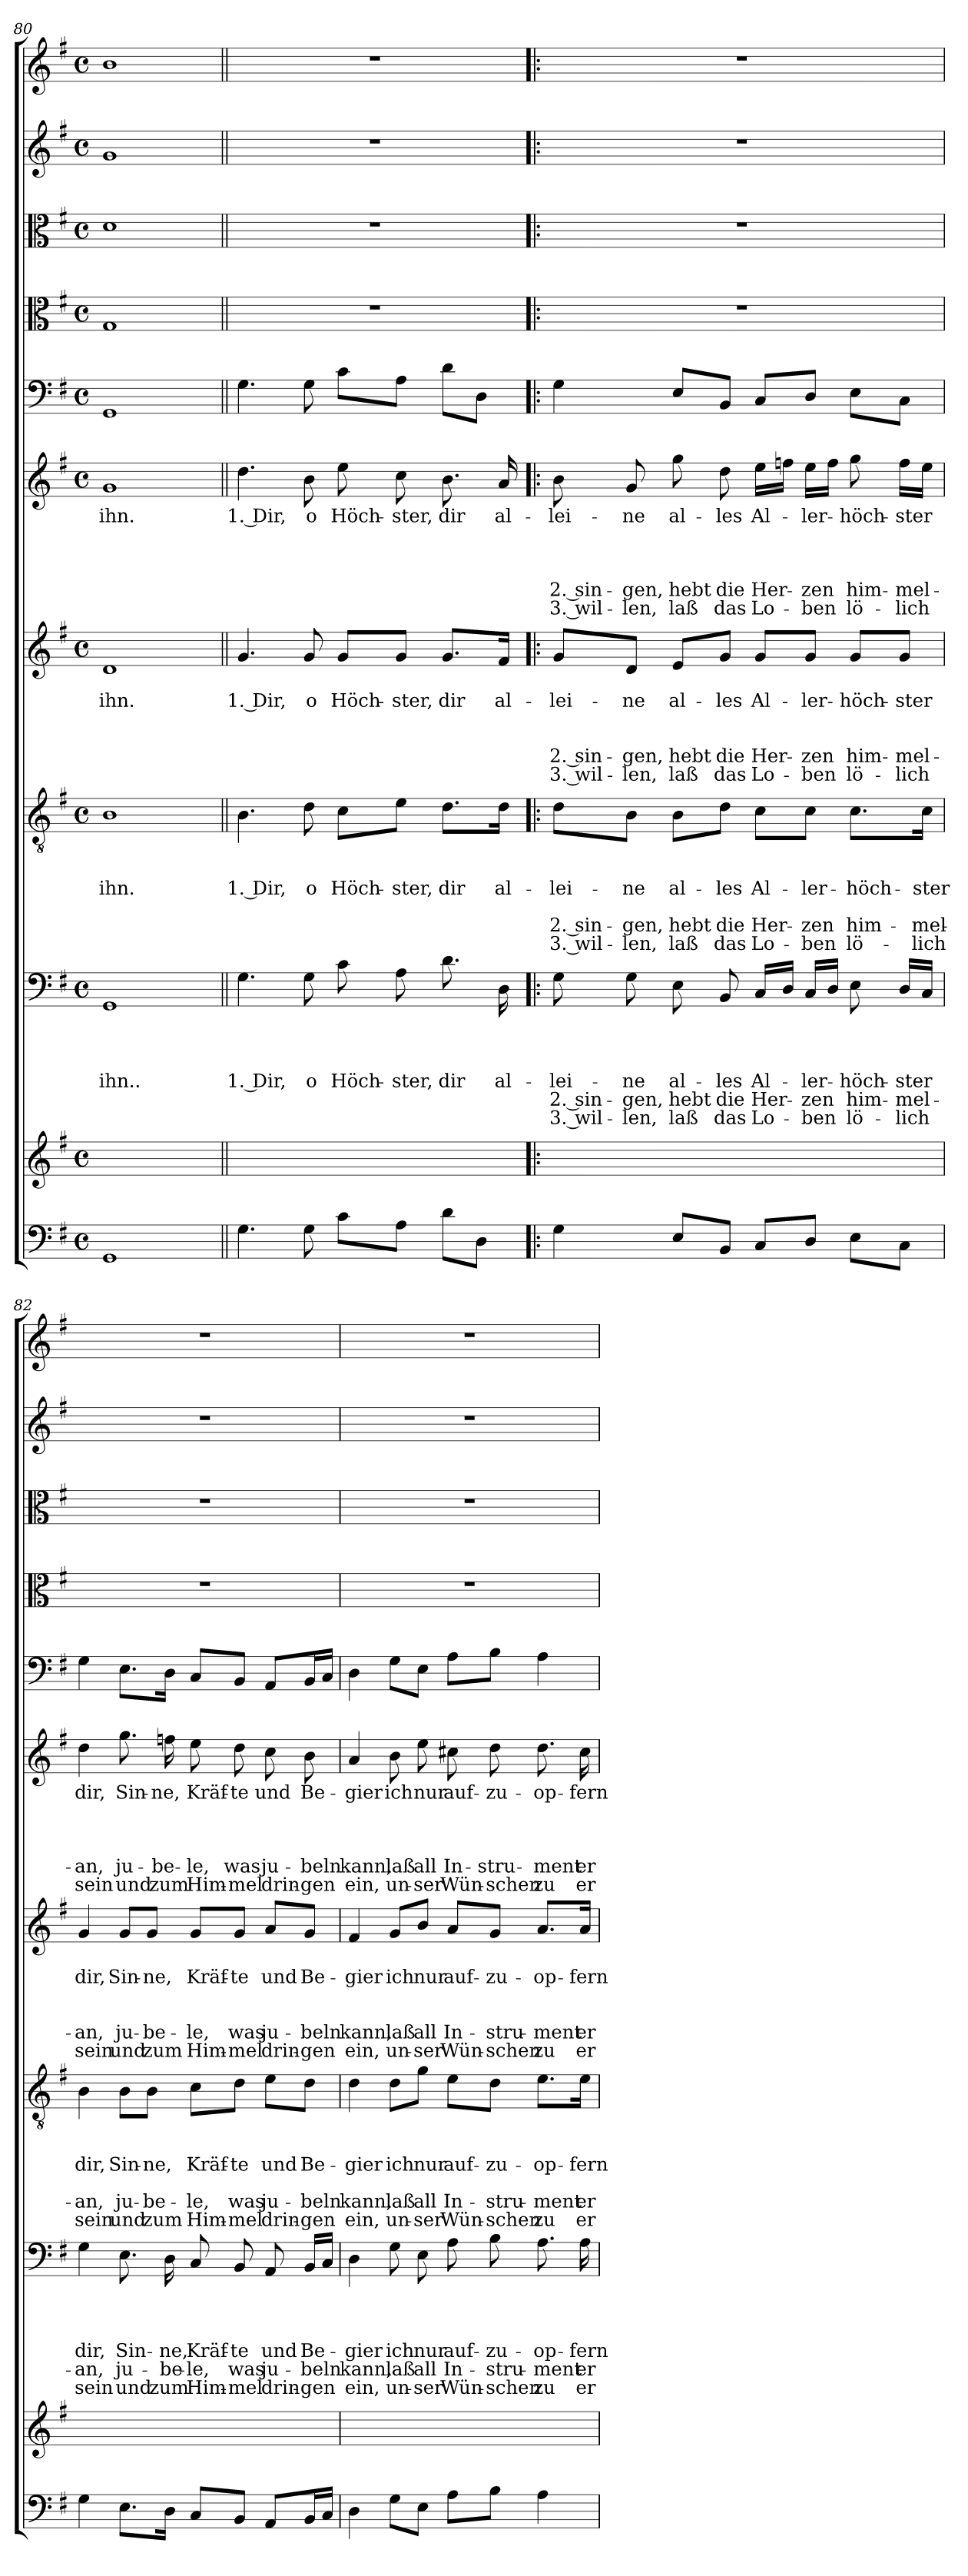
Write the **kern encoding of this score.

**kern	**kern	**kern	**text	**text	**text	**text	**text	**text	**kern	**text	**text	**text	**text	**text	**text	**kern	**text	**text	**text	**text	**text	**text	**kern	**text	**text	**text	**text	**text	**text	**kern	**kern	**kern	**kern	**kern
*part11	*part10	*part9	*part9	*part9	*part9	*part9	*part9	*part9	*part8	*part8	*part8	*part8	*part8	*part8	*part8	*part7	*part7	*part7	*part7	*part7	*part7	*part7	*part6	*part6	*part6	*part6	*part6	*part6	*part6	*part5	*part4	*part3	*part2	*part1
*staff11	*staff10	*staff9	*staff9	*staff9	*staff9	*staff9	*staff9	*staff9	*staff8	*staff8	*staff8	*staff8	*staff8	*staff8	*staff8	*staff7	*staff7	*staff7	*staff7	*staff7	*staff7	*staff7	*staff6	*staff6	*staff6	*staff6	*staff6	*staff6	*staff6	*staff5	*staff4	*staff3	*staff2	*staff1
*clefF4	*clefG2	*clefF4	*	*	*	*	*	*	*clefGv2	*	*	*	*	*	*	*clefG2	*	*	*	*	*	*	*clefG2	*	*	*	*	*	*	*clefF4	*clefC3	*clefC3	*clefG2	*clefG2
*k[f#]	*k[f#]	*k[f#]	*	*	*	*	*	*	*k[f#]	*	*	*	*	*	*	*k[f#]	*	*	*	*	*	*	*k[f#]	*	*	*	*	*	*	*k[f#]	*k[f#]	*k[f#]	*k[f#]	*k[f#]
*G:	*G:	*G:	*	*	*	*	*	*	*G:	*	*	*	*	*	*	*G:	*	*	*	*	*	*	*G:	*	*	*	*	*	*	*G:	*G:	*G:	*G:	*G:
*M4/4	*M4/4	*M4/4	*	*	*	*	*	*	*M4/4	*	*	*	*	*	*	*M4/4	*	*	*	*	*	*	*M4/4	*	*	*	*	*	*	*M4/4	*M4/4	*M4/4	*M4/4	*M4/4
*met(c)	*met(c)	*met(c)	*	*	*	*	*	*	*met(c)	*	*	*	*	*	*	*met(c)	*	*	*	*	*	*	*met(c)	*	*	*	*	*	*	*met(c)	*met(c)	*met(c)	*met(c)	*met(c)
=80	=80	=80	=80	=80	=80	=80	=80	=80	=80	=80	=80	=80	=80	=80	=80	=80	=80	=80	=80	=80	=80	=80	=80	=80	=80	=80	=80	=80	=80	=80	=80	=80	=80	=80
!	!	!	!	!	!	!LO:LY:b	!	!	!	!	!	!LO:LY:b	!	!	!	!	!	!LO:LY:b	!	!	!	!	!	!LO:LY:b	!	!	!	!	!	!	!	!	!	!
1GG	1ryy	1GG	.	.	.	ihn..	.	.	1B	.	.	ihn.	.	.	.	1d	.	ihn.	.	.	.	.	1g	ihn.	.	.	.	.	.	1GG	1G	1d	1g	1b
!!LO:PB:g=z
=80X2||	=80X2||	=80X2||	=80X2||	=80X2||	=80X2||	=80X2||	=80X2||	=80X2||	=80X2||	=80X2||	=80X2||	=80X2||	=80X2||	=80X2||	=80X2||	=80X2||	=80X2||	=80X2||	=80X2||	=80X2||	=80X2||	=80X2||	=80X2||	=80X2||	=80X2||	=80X2||	=80X2||	=80X2||	=80X2||	=80X2||	=80X2||	=80X2||	=80X2||	=80X2||
!	!	!	!	!	!	!LO:LY:b	!	!	!	!	!	!LO:LY:b	!	!	!	!	!	!LO:LY:b	!	!	!	!	!	!LO:LY:b	!	!	!	!	!	!	!	!	!	!
4.G\	1ryy	4.G\	.	.	.	1. Dir,	.	.	4.B\	.	.	1. Dir,	.	.	.	4.g/	.	1. Dir,	.	.	.	.	4.dd\	1. Dir,	.	.	.	.	.	4.G\	1r	1r	1r	1r
!	!	!	!	!	!	!LO:LY:b	!	!	!	!	!	!LO:LY:b	!	!	!	!	!	!LO:LY:b	!	!	!	!	!	!LO:LY:b	!	!	!	!	!	!	!	!	!	!
8G\	.	8G\	.	.	.	o	.	.	8d\	.	.	o	.	.	.	8g/	.	o	.	.	.	.	8b\	o	.	.	.	.	.	8G\	.	.	.	.
!	!	!	!	!	!	!LO:LY:b	!	!	!	!	!	!LO:LY:b	!	!	!	!	!	!LO:LY:b	!	!	!	!	!	!LO:LY:b	!	!	!	!	!	!	!	!	!	!
8c\L	.	8c\	.	.	.	Höch-	.	.	8c\L	.	.	Höch-	.	.	.	8g/L	.	Höch-	.	.	.	.	8ee\	Höch-	.	.	.	.	.	8c\L	.	.	.	.
!	!	!	!	!	!	!LO:LY:b	!	!	!	!	!	!LO:LY:b	!	!	!	!	!	!LO:LY:b	!	!	!	!	!	!LO:LY:b	!	!	!	!	!	!	!	!	!	!
8A\J	.	8A\	.	.	.	-ster,	.	.	8e\J	.	.	-ster,	.	.	.	8g/J	.	-ster,	.	.	.	.	8cc\	-ster,	.	.	.	.	.	8A\J	.	.	.	.
!	!	!	!	!	!	!LO:LY:b	!	!	!	!	!	!LO:LY:b	!	!	!	!	!	!LO:LY:b	!	!	!	!	!	!LO:LY:b	!	!	!	!	!	!	!	!	!	!
8d\L	.	8.d\	.	.	.	dir	.	.	8.d\L	.	.	dir	.	.	.	8.g/L	.	dir	.	.	.	.	8.b\	dir	.	.	.	.	.	8d\L	.	.	.	.
8D\J	.	.	.	.	.	.	.	.	.	.	.	.	.	.	.	.	.	.	.	.	.	.	.	.	.	.	.	.	.	8D\J	.	.	.	.
!	!	!	!	!	!	!LO:LY:b	!	!	!	!	!	!LO:LY:b	!	!	!	!	!	!LO:LY:b	!	!	!	!	!	!LO:LY:b	!	!	!	!	!	!	!	!	!	!
.	.	16D\	.	.	.	al-	.	.	16d\Jk	.	.	al-	.	.	.	16f#/Jk	.	al-	.	.	.	.	16a/	al-	.	.	.	.	.	.	.	.	.	.
=81!|:	=81!|:	=81!|:	=81!|:	=81!|:	=81!|:	=81!|:	=81!|:	=81!|:	=81!|:	=81!|:	=81!|:	=81!|:	=81!|:	=81!|:	=81!|:	=81!|:	=81!|:	=81!|:	=81!|:	=81!|:	=81!|:	=81!|:	=81!|:	=81!|:	=81!|:	=81!|:	=81!|:	=81!|:	=81!|:	=81!|:	=81!|:	=81!|:	=81!|:	=81!|:
!	!	!	!	!	!	!LO:LY:b	!LO:LY:b	!LO:LY:b	!	!	!	!LO:LY:b	!	!LO:LY:b	!LO:LY:b	!	!	!LO:LY:b	!	!	!LO:LY:b	!LO:LY:b	!	!LO:LY:b	!	!	!	!LO:LY:b	!LO:LY:b	!	!	!	!	!
4G\	1ryy	8G\	.	.	.	-lei-	2. sin-	3. wil-	8d\L	.	.	-lei-	.	2. sin-	3. wil-	8g/L	.	-lei-	.	.	2. sin-	3. wil-	8b\	-lei-	.	.	.	2. sin-	3. wil-	4G\	1r	1r	1r	1r
!	!	!	!	!	!	!LO:LY:b	!LO:LY:b	!LO:LY:b	!	!	!	!LO:LY:b	!	!LO:LY:b	!LO:LY:b	!	!	!LO:LY:b	!	!	!LO:LY:b	!LO:LY:b	!	!LO:LY:b	!	!	!	!LO:LY:b	!LO:LY:b	!	!	!	!	!
.	.	8G\	.	.	.	-ne	-gen,	-len,	8B\J	.	.	-ne	.	-gen,	-len,	8d/J	.	-ne	.	.	-gen,	-len,	8g/	-ne	.	.	.	-gen,	-len,	.	.	.	.	.
!	!	!	!	!	!	!LO:LY:b	!LO:LY:b	!LO:LY:b	!	!	!	!LO:LY:b	!	!LO:LY:b	!LO:LY:b	!	!	!LO:LY:b	!	!	!LO:LY:b	!LO:LY:b	!	!LO:LY:b	!	!	!	!LO:LY:b	!LO:LY:b	!	!	!	!	!
8E/L	.	8E\	.	.	.	al-	hebt	laß	8B\L	.	.	al-	.	hebt	laß	8e/L	.	al-	.	.	hebt	laß	8gg\	al-	.	.	.	hebt	laß	8E/L	.	.	.	.
!	!	!	!	!	!	!LO:LY:b	!LO:LY:b	!LO:LY:b	!	!	!	!LO:LY:b	!	!LO:LY:b	!LO:LY:b	!	!	!LO:LY:b	!	!	!LO:LY:b	!LO:LY:b	!	!LO:LY:b	!	!	!	!LO:LY:b	!LO:LY:b	!	!	!	!	!
8BB/J	.	8BB/	.	.	.	-les	die	das	8d\J	.	.	-les	.	die	das	8g/J	.	-les	.	.	die	das	8dd\	-les	.	.	.	die	das	8BB/J	.	.	.	.
!	!	!	!	!	!	!LO:LY:b	!LO:LY:b	!LO:LY:b	!	!	!	!LO:LY:b	!	!LO:LY:b	!LO:LY:b	!	!	!LO:LY:b	!	!	!LO:LY:b	!LO:LY:b	!	!LO:LY:b	!	!	!	!LO:LY:b	!LO:LY:b	!	!	!	!	!
8C/L	.	16C/LL	.	.	.	Al-	Her-	Lo-	8c\L	.	.	Al-	.	Her-	Lo-	8g/L	.	Al-	.	.	Her-	Lo-	16ee\LL	Al-	.	.	.	Her-	Lo-	8C/L	.	.	.	.
.	.	16D/JJ	.	.	.	.	.	.	.	.	.	.	.	.	.	.	.	.	.	.	.	.	16ffn\JJ	.	.	.	.	.	.	.	.	.	.	.
!	!	!	!	!	!	!LO:LY:b	!LO:LY:b	!LO:LY:b	!	!	!	!LO:LY:b	!	!LO:LY:b	!LO:LY:b	!	!	!LO:LY:b	!	!	!LO:LY:b	!LO:LY:b	!	!LO:LY:b	!	!	!	!LO:LY:b	!LO:LY:b	!	!	!	!	!
8D/J	.	16C/LL	.	.	.	-ler-	-zen	-ben	8c\J	.	.	-ler-	.	-zen	-ben	8g/J	.	-ler-	.	.	-zen	-ben	16ee\LL	-ler-	.	.	.	-zen	-ben	8D/J	.	.	.	.
.	.	16D/JJ	.	.	.	.	.	.	.	.	.	.	.	.	.	.	.	.	.	.	.	.	16ff\JJ	.	.	.	.	.	.	.	.	.	.	.
!	!	!	!	!	!	!LO:LY:b	!LO:LY:b	!LO:LY:b	!	!	!	!LO:LY:b	!	!LO:LY:b	!LO:LY:b	!	!	!LO:LY:b	!	!	!LO:LY:b	!LO:LY:b	!	!LO:LY:b	!	!	!	!LO:LY:b	!LO:LY:b	!	!	!	!	!
8E\L	.	8E\	.	.	.	-höch-	him-	lö-	8.c\L	.	.	-höch-	.	him-	lö-	8g/L	.	-höch-	.	.	him-	lö-	8gg\	-höch-	.	.	.	him-	lö-	8E\L	.	.	.	.
!	!	!	!	!	!	!LO:LY:b	!LO:LY:b	!LO:LY:b	!	!	!	!	!	!	!	!	!	!LO:LY:b	!	!	!LO:LY:b	!LO:LY:b	!	!LO:LY:b	!	!	!	!LO:LY:b	!LO:LY:b	!	!	!	!	!
8C\J	.	16D/LL	.	.	.	-ster	-mel-	-lich	.	.	.	.	.	.	.	8g/J	.	-ster	.	.	-mel-	-lich	16ff\LL	-ster	.	.	.	-mel-	-lich	8C\J	.	.	.	.
!	!	!	!	!	!	!	!	!	!	!	!	!LO:LY:b	!	!LO:LY:b	!LO:LY:b	!	!	!	!	!	!	!	!	!	!	!	!	!	!	!	!	!	!	!
.	.	16C/JJ	.	.	.	.	.	.	16c\Jk	.	.	-ster	.	-mel-	-lich	.	.	.	.	.	.	.	16ee\JJ	.	.	.	.	.	.	.	.	.	.	.
=82	=82	=82	=82	=82	=82	=82	=82	=82	=82	=82	=82	=82	=82	=82	=82	=82	=82	=82	=82	=82	=82	=82	=82	=82	=82	=82	=82	=82	=82	=82	=82	=82	=82	=82
!	!	!	!	!	!	!LO:LY:b	!LO:LY:b	!LO:LY:b	!	!	!	!LO:LY:b	!	!LO:LY:b	!LO:LY:b	!	!	!LO:LY:b	!	!	!LO:LY:b	!LO:LY:b	!	!LO:LY:b	!	!	!	!LO:LY:b	!LO:LY:b	!	!	!	!	!
4G\	1ryy	4G\	.	.	.	dir,	-an,	sein	4B\	.	.	dir,	.	-an,	sein	4g/	.	dir,	.	.	-an,	sein	4dd\	dir,	.	.	.	-an,	sein	4G\	1r	1r	1r	1r
!	!	!	!	!	!	!LO:LY:b	!LO:LY:b	!LO:LY:b	!	!	!	!LO:LY:b	!	!LO:LY:b	!LO:LY:b	!	!	!LO:LY:b	!	!	!LO:LY:b	!LO:LY:b	!	!LO:LY:b	!	!	!	!LO:LY:b	!LO:LY:b	!	!	!	!	!
8.E\L	.	8.E\	.	.	.	Sin-	ju-	und	8B\L	.	.	Sin-	.	ju-	und	8g/L	.	Sin-	.	.	ju-	und	8.gg\	Sin-	.	.	.	ju-	und	8.E\L	.	.	.	.
!	!	!	!	!	!	!	!	!	!	!	!	!LO:LY:b	!	!LO:LY:b	!LO:LY:b	!	!	!LO:LY:b	!	!	!LO:LY:b	!LO:LY:b	!	!	!	!	!	!	!	!	!	!	!	!
.	.	.	.	.	.	.	.	.	8B\J	.	.	-ne,	.	-be-	zum	8g/J	.	-ne,	.	.	-be-	zum	.	.	.	.	.	.	.	.	.	.	.	.
!	!	!	!	!	!	!LO:LY:b	!LO:LY:b	!LO:LY:b	!	!	!	!	!	!	!	!	!	!	!	!	!	!	!	!LO:LY:b	!	!	!	!LO:LY:b	!LO:LY:b	!	!	!	!	!
16D\Jk	.	16D\	.	.	.	-ne,	-be-	zum	.	.	.	.	.	.	.	.	.	.	.	.	.	.	16ffn\	-ne,	.	.	.	-be-	zum	16D\Jk	.	.	.	.
!	!	!	!	!	!	!LO:LY:b	!LO:LY:b	!LO:LY:b	!	!	!	!LO:LY:b	!	!LO:LY:b	!LO:LY:b	!	!	!LO:LY:b	!	!	!LO:LY:b	!LO:LY:b	!	!LO:LY:b	!	!	!	!LO:LY:b	!LO:LY:b	!	!	!	!	!
8C/L	.	8C/	.	.	.	Kräf-	-le,	Him-	8c\L	.	.	Kräf-	.	-le,	Him-	8g/L	.	Kräf-	.	.	-le,	Him-	8ee\	Kräf-	.	.	.	-le,	Him-	8C/L	.	.	.	.
!	!	!	!	!	!	!LO:LY:b	!LO:LY:b	!LO:LY:b	!	!	!	!LO:LY:b	!	!LO:LY:b	!LO:LY:b	!	!	!LO:LY:b	!	!	!LO:LY:b	!LO:LY:b	!	!LO:LY:b	!	!	!	!LO:LY:b	!LO:LY:b	!	!	!	!	!
8BB/J	.	8BB/	.	.	.	-te	was	-mel	8d\J	.	.	-te	.	was	-mel	8g/J	.	-te	.	.	was	-mel	8dd\	-te	.	.	.	was	-mel	8BB/J	.	.	.	.
!	!	!	!	!	!	!LO:LY:b	!LO:LY:b	!LO:LY:b	!	!	!	!LO:LY:b	!	!LO:LY:b	!LO:LY:b	!	!	!LO:LY:b	!	!	!LO:LY:b	!LO:LY:b	!	!LO:LY:b	!	!	!	!LO:LY:b	!LO:LY:b	!	!	!	!	!
8AA/L	.	8AA/	.	.	.	und	ju-	drin-	8e\L	.	.	und	.	ju-	drin-	8a/L	.	und	.	.	ju-	drin-	8cc\	und	.	.	.	ju-	drin-	8AA/L	.	.	.	.
!	!	!	!	!	!	!LO:LY:b	!LO:LY:b	!LO:LY:b	!	!	!	!LO:LY:b	!	!LO:LY:b	!LO:LY:b	!	!	!LO:LY:b	!	!	!LO:LY:b	!LO:LY:b	!	!LO:LY:b	!	!	!	!LO:LY:b	!LO:LY:b	!	!	!	!	!
16BB/L	.	16BB/LL	.	.	.	Be-	-beln	-gen	8d\J	.	.	Be-	.	-beln	-gen	8g/J	.	Be-	.	.	-beln	-gen	8b\	Be-	.	.	.	-beln	-gen	16BB/L	.	.	.	.
16C/JJ	.	16C/JJ	.	.	.	.	.	.	.	.	.	.	.	.	.	.	.	.	.	.	.	.	.	.	.	.	.	.	.	16C/JJ	.	.	.	.
=83	=83	=83	=83	=83	=83	=83	=83	=83	=83	=83	=83	=83	=83	=83	=83	=83	=83	=83	=83	=83	=83	=83	=83	=83	=83	=83	=83	=83	=83	=83	=83	=83	=83	=83
!	!	!	!	!	!	!LO:LY:b	!LO:LY:b	!LO:LY:b	!	!	!	!LO:LY:b	!	!LO:LY:b	!LO:LY:b	!	!	!LO:LY:b	!	!	!LO:LY:b	!LO:LY:b	!	!LO:LY:b	!	!	!	!LO:LY:b	!LO:LY:b	!	!	!	!	!
4D\	1ryy	4D\	.	.	.	-gier	kann,	ein,	4d\	.	.	-gier	.	kann,	ein,	4f#/	.	-gier	.	.	kann,	ein,	4a/	-gier	.	.	.	kann,	ein,	4D\	1r	1r	1r	1r
!	!	!	!	!	!	!LO:LY:b	!LO:LY:b	!LO:LY:b	!	!	!	!LO:LY:b	!	!LO:LY:b	!LO:LY:b	!	!	!LO:LY:b	!	!	!LO:LY:b	!LO:LY:b	!	!LO:LY:b	!	!	!	!LO:LY:b	!LO:LY:b	!	!	!	!	!
8G\L	.	8G\	.	.	.	ich	laß	un-	8d\L	.	.	ich	.	laß	un-	8g/L	.	ich	.	.	laß	un-	8b\	ich	.	.	.	laß	un-	8G\L	.	.	.	.
!	!	!	!	!	!	!LO:LY:b	!LO:LY:b	!LO:LY:b	!	!	!	!LO:LY:b	!	!LO:LY:b	!LO:LY:b	!	!	!LO:LY:b	!	!	!LO:LY:b	!LO:LY:b	!	!LO:LY:b	!	!	!	!LO:LY:b	!LO:LY:b	!	!	!	!	!
8E\J	.	8E\	.	.	.	nur	all	-ser	8g\J	.	.	nur	.	all	-ser	8b/J	.	nur	.	.	all	-ser	8ee\	nur	.	.	.	all	-ser	8E\J	.	.	.	.
!	!	!	!	!	!	!LO:LY:b	!LO:LY:b	!LO:LY:b	!	!	!	!LO:LY:b	!	!LO:LY:b	!LO:LY:b	!	!	!LO:LY:b	!	!	!LO:LY:b	!LO:LY:b	!	!LO:LY:b	!	!	!	!LO:LY:b	!LO:LY:b	!	!	!	!	!
8A\L	.	8A\	.	.	.	auf-	In-	Wün-	8e\L	.	.	auf-	.	In-	Wün-	8a/L	.	auf-	.	.	In-	Wün-	8cc#X\	auf-	.	.	.	In-	Wün-	8A\L	.	.	.	.
!	!	!	!	!	!	!LO:LY:b	!LO:LY:b	!LO:LY:b	!	!	!	!LO:LY:b	!	!LO:LY:b	!LO:LY:b	!	!	!LO:LY:b	!	!	!LO:LY:b	!LO:LY:b	!	!LO:LY:b	!	!	!	!LO:LY:b	!LO:LY:b	!	!	!	!	!
8B\J	.	8B\	.	.	.	-zu-	-stru-	-schen	8d\J	.	.	-zu-	.	-stru-	-schen	8g/J	.	-zu-	.	.	-stru-	-schen	8dd\	-zu-	.	.	.	-stru-	-schen	8B\J	.	.	.	.
!	!	!	!	!	!	!LO:LY:b	!LO:LY:b	!LO:LY:b	!	!	!	!LO:LY:b	!	!LO:LY:b	!LO:LY:b	!	!	!LO:LY:b	!	!	!LO:LY:b	!LO:LY:b	!	!LO:LY:b	!	!	!	!LO:LY:b	!LO:LY:b	!	!	!	!	!
4A\	.	8.A\	.	.	.	-op-	-ment	zu	8.e\L	.	.	-op-	.	-ment	zu	8.a/L	.	-op-	.	.	-ment	zu	8.dd\	-op-	.	.	.	-ment	zu	4A\	.	.	.	.
!	!	!	!	!	!	!LO:LY:b	!LO:LY:b	!LO:LY:b	!	!	!	!LO:LY:b	!	!LO:LY:b	!LO:LY:b	!	!	!LO:LY:b	!	!	!LO:LY:b	!LO:LY:b	!	!LO:LY:b	!	!	!	!LO:LY:b	!LO:LY:b	!	!	!	!	!
.	.	16A\	.	.	.	-fern	er-	er-	16e\Jk	.	.	-fern	.	er-	er-	16a/Jk	.	-fern	.	.	er-	er-	16cc#\	-fern	.	.	.	er-	er-	.	.	.	.	.
=	=	=	=	=	=	=	=	=	=	=	=	=	=	=	=	=	=	=	=	=	=	=	=	=	=	=	=	=	=	=	=	=	=	=
*-	*-	*-	*-	*-	*-	*-	*-	*-	*-	*-	*-	*-	*-	*-	*-	*-	*-	*-	*-	*-	*-	*-	*-	*-	*-	*-	*-	*-	*-	*-	*-	*-	*-	*-
